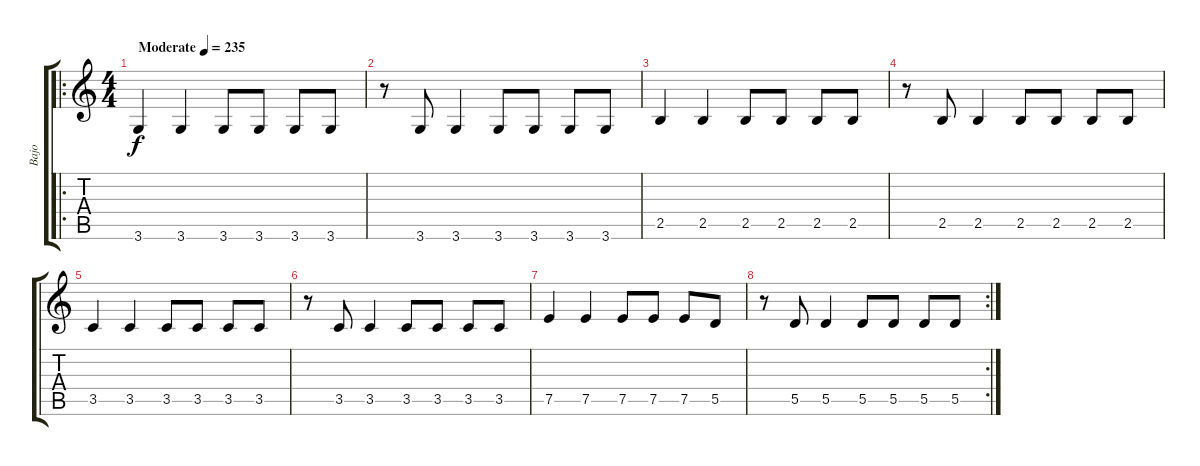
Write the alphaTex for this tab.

\track ("Bajo" "Bajo") {instrument electricbassfinger}
\staff {score tabs}
\tuning (E4 B3 G3 D3 A2 E2) {hide}
\ro
\ts (4 4)
\tempo (235 "Moderate")
\clef g2
\ks c
3.6.4{dy f instrument electricbassfinger} 3.6.4 3.6.8 3.6.8 3.6.8 3.6.8 |
r.8 3.6.8 3.6.4 3.6.8 3.6.8 3.6.8 3.6.8 |
2.5.4 2.5.4 2.5.8 2.5.8 2.5.8 2.5.8 |
r.8 2.5.8 2.5.4 2.5.8 2.5.8 2.5.8 2.5.8 |
3.5.4 3.5.4 3.5.8 3.5.8 3.5.8 3.5.8 |
r.8 3.5.8 3.5.4 3.5.8 3.5.8 3.5.8 3.5.8 |
7.5.4 7.5.4 7.5.8 7.5.8 7.5.8 5.5.8 |
\rc 2
r.8 5.5.8 5.5.4 5.5.8 5.5.8 5.5.8 5.5.8
